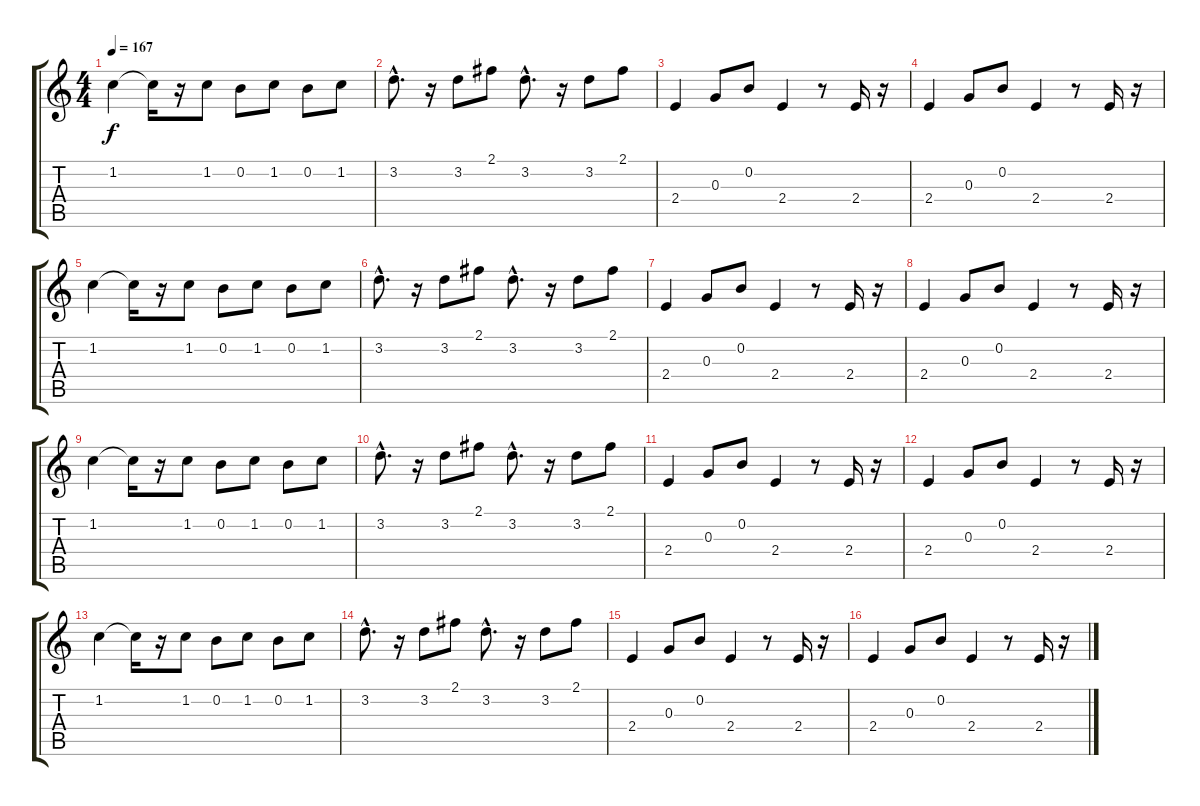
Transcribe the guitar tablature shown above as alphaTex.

\track "" {instrument electricguitarjazz}
\staff {score tabs}
\tuning (E4 B3 G3 D3 A2 E2) {hide}
\ts (4 4)
\tempo 167
\clef g2
\ks c
1.2.4{dy f} 1.2{t}.16 r.16 1.2.8 0.2.8 1.2.8 0.2.8 1.2.8 |
3.2{hac}.8{d} r.16 3.2.8 2.1.8 3.2{hac}.8{d} r.16 3.2.8 2.1.8 |
2.4.4 0.3.8 0.2.8 2.4.4 r.8 2.4.16 r.16 |
2.4.4 0.3.8 0.2.8 2.4.4 r.8 2.4.16 r.16 |
1.2.4 1.2{t}.16 r.16 1.2.8 0.2.8 1.2.8 0.2.8 1.2.8 |
3.2{hac}.8{d} r.16 3.2.8 2.1.8 3.2{hac}.8{d} r.16 3.2.8 2.1.8 |
2.4.4 0.3.8 0.2.8 2.4.4 r.8 2.4.16 r.16 |
2.4.4 0.3.8 0.2.8 2.4.4 r.8 2.4.16 r.16 |
1.2.4 1.2{t}.16 r.16 1.2.8 0.2.8 1.2.8 0.2.8 1.2.8 |
3.2{hac}.8{d} r.16 3.2.8 2.1.8 3.2{hac}.8{d} r.16 3.2.8 2.1.8 |
2.4.4 0.3.8 0.2.8 2.4.4 r.8 2.4.16 r.16 |
2.4.4 0.3.8 0.2.8 2.4.4 r.8 2.4.16 r.16 |
1.2.4 1.2{t}.16 r.16 1.2.8 0.2.8 1.2.8 0.2.8 1.2.8 |
3.2{hac}.8{d} r.16 3.2.8 2.1.8 3.2{hac}.8{d} r.16 3.2.8 2.1.8 |
2.4.4 0.3.8 0.2.8 2.4.4 r.8 2.4.16 r.16 |
2.4.4 0.3.8 0.2.8 2.4.4 r.8 2.4.16 r.16
